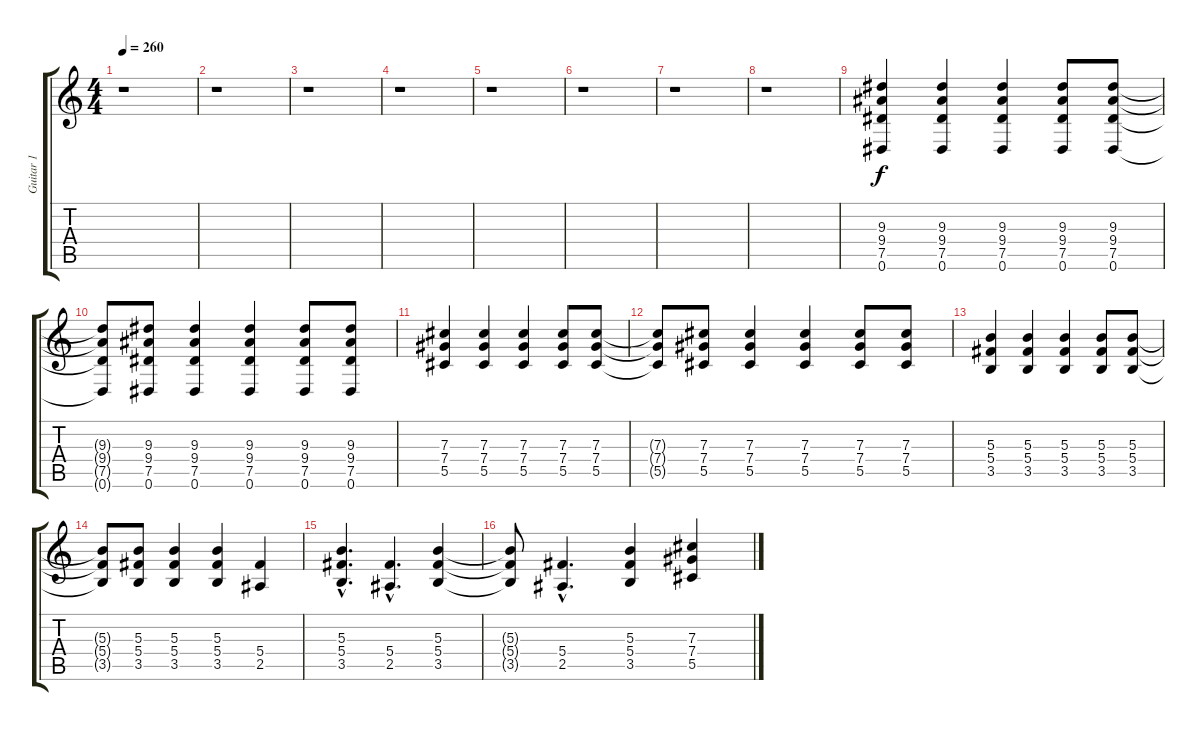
\track ("Guitar 1" "Guitar 1") {instrument distortionguitar}
\staff {score tabs}
\tuning (Eb4 Bb3 Gb3 Db3 Ab2 Eb2) {hide}
\ts (4 4)
\tempo 260
\clef g2
\ks c
r.1{dy f} |
r.1 |
r.1 |
r.1 |
r.1 |
r.1 |
r.1 |
r.1 |
(9.3 9.4 7.5 0.6).4 (9.3 9.4 7.5 0.6).4 (9.3 9.4 7.5 0.6).4 (9.3 9.4 7.5 0.6).8 (9.3 9.4 7.5 0.6).8 |
(9.3{t} 9.4{t} 7.5{t} 0.6{t}).8 (9.3 9.4 7.5 0.6).8 (9.3 9.4 7.5 0.6).4 (9.3 9.4 7.5 0.6).4 (9.3 9.4 7.5 0.6).8 (9.3 9.4 7.5 0.6).8 |
(7.3 7.4 5.5).4 (7.3 7.4 5.5).4 (7.3 7.4 5.5).4 (7.3 7.4 5.5).8 (7.3 7.4 5.5).8 |
(7.3{t} 7.4{t} 5.5{t}).8 (7.3 7.4 5.5).8 (7.3 7.4 5.5).4 (7.3 7.4 5.5).4 (7.3 7.4 5.5).8 (7.3 7.4 5.5).8 |
(5.3 5.4 3.5).4 (5.3 5.4 3.5).4 (5.3 5.4 3.5).4 (5.3 5.4 3.5).8 (5.3 5.4 3.5).8 |
(5.3{t} 5.4{t} 3.5{t}).8 (5.3 5.4 3.5).8 (5.3 5.4 3.5).4 (5.3 5.4 3.5).4 (5.4 2.5).4 |
(5.3{hac} 5.4{hac} 3.5{hac}).4{d} (5.4{hac} 2.5{hac}).4{d} (5.3 5.4 3.5).4 |
(5.3{t} 5.4{t} 3.5{t}).8 (5.4{hac} 2.5{hac}).4{d} (5.3 5.4 3.5).4 (7.3 7.4 5.5).4
